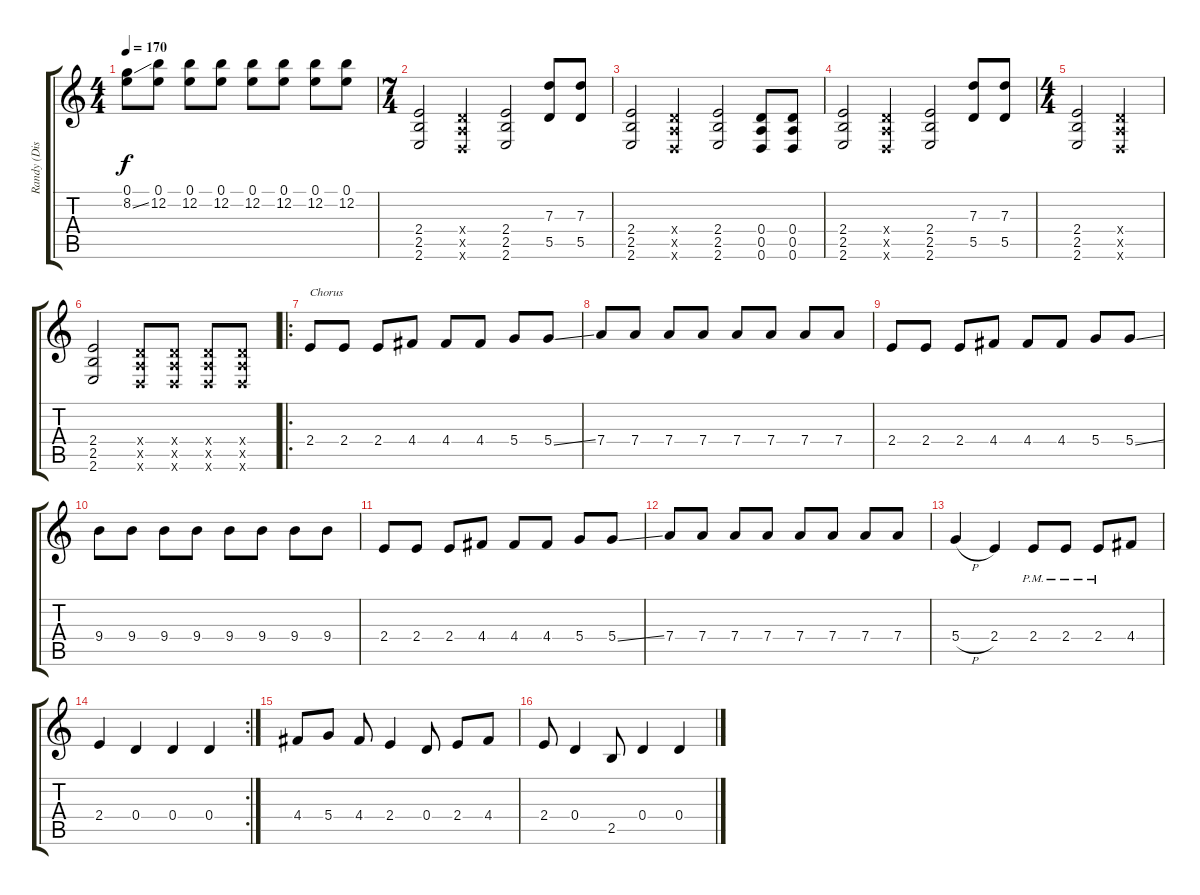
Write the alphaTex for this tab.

\track ("Randy (Distorted Guitar)" "Randy (Dis") {instrument distortionguitar}
\staff {score tabs}
\tuning (E4 B3 G3 D3 A2 D2) {hide}
\ts (4 4)
\tempo 170
\clef g2
\ks c
(0.1 8.2{ss}).8{dy f} (0.1 12.2).8 (0.1 12.2).8 (0.1 12.2).8 (0.1 12.2).8 (0.1 12.2).8 (0.1 12.2).8 (0.1 12.2).8 |
\ts (7 4)
(2.4 2.5 2.6).2 (0.4{x} 0.5{x} 0.6{x}).2 (2.4 2.5 2.6).2 (7.3 5.5).8 (7.3 5.5).8 |
(2.4 2.5 2.6).2 (0.4{x} 0.5{x} 0.6{x}).2 (2.4 2.5 2.6).2 (0.4 0.5 0.6).8 (0.4 0.5 0.6).8 |
(2.4 2.5 2.6).2 (0.4{x} 0.5{x} 0.6{x}).2 (2.4 2.5 2.6).2 (7.3 5.5).8 (7.3 5.5).8 |
\ts (4 4)
(2.4 2.5 2.6).2 (0.4{x} 0.5{x} 0.6{x}).2 |
(2.4 2.5 2.6).2 (0.4{x} 0.5{x} 0.6{x}).8 (0.4{x} 0.5{x} 0.6{x}).8 (0.4{x} 0.5{x} 0.6{x}).8 (0.4{x} 0.5{x} 0.6{x}).8 |
\ro
2.4.8{txt "Chorus"} 2.4.8 2.4.8 4.4.8 4.4.8 4.4.8 5.4.8 5.4{ss}.8 |
7.4.8 7.4.8 7.4.8 7.4.8 7.4.8 7.4.8 7.4.8 7.4.8 |
2.4.8 2.4.8 2.4.8 4.4.8 4.4.8 4.4.8 5.4.8 5.4{ss}.8 |
9.4.8 9.4.8 9.4.8 9.4.8 9.4.8 9.4.8 9.4.8 9.4.8 |
2.4.8 2.4.8 2.4.8 4.4.8 4.4.8 4.4.8 5.4.8 5.4{ss}.8 |
7.4.8 7.4.8 7.4.8 7.4.8 7.4.8 7.4.8 7.4.8 7.4.8 |
5.4{h}.4 2.4.4 2.4{pm}.8 2.4{pm}.8 2.4{pm}.8 4.4.8 |
\rc 2
2.4.4 0.4.4 0.4.4 0.4.4 |
4.4.8 5.4.8 4.4.8 2.4.4 0.4.8 2.4.8 4.4.8 |
2.4.8 0.4.4 2.5.8 0.4.4 0.4.4
